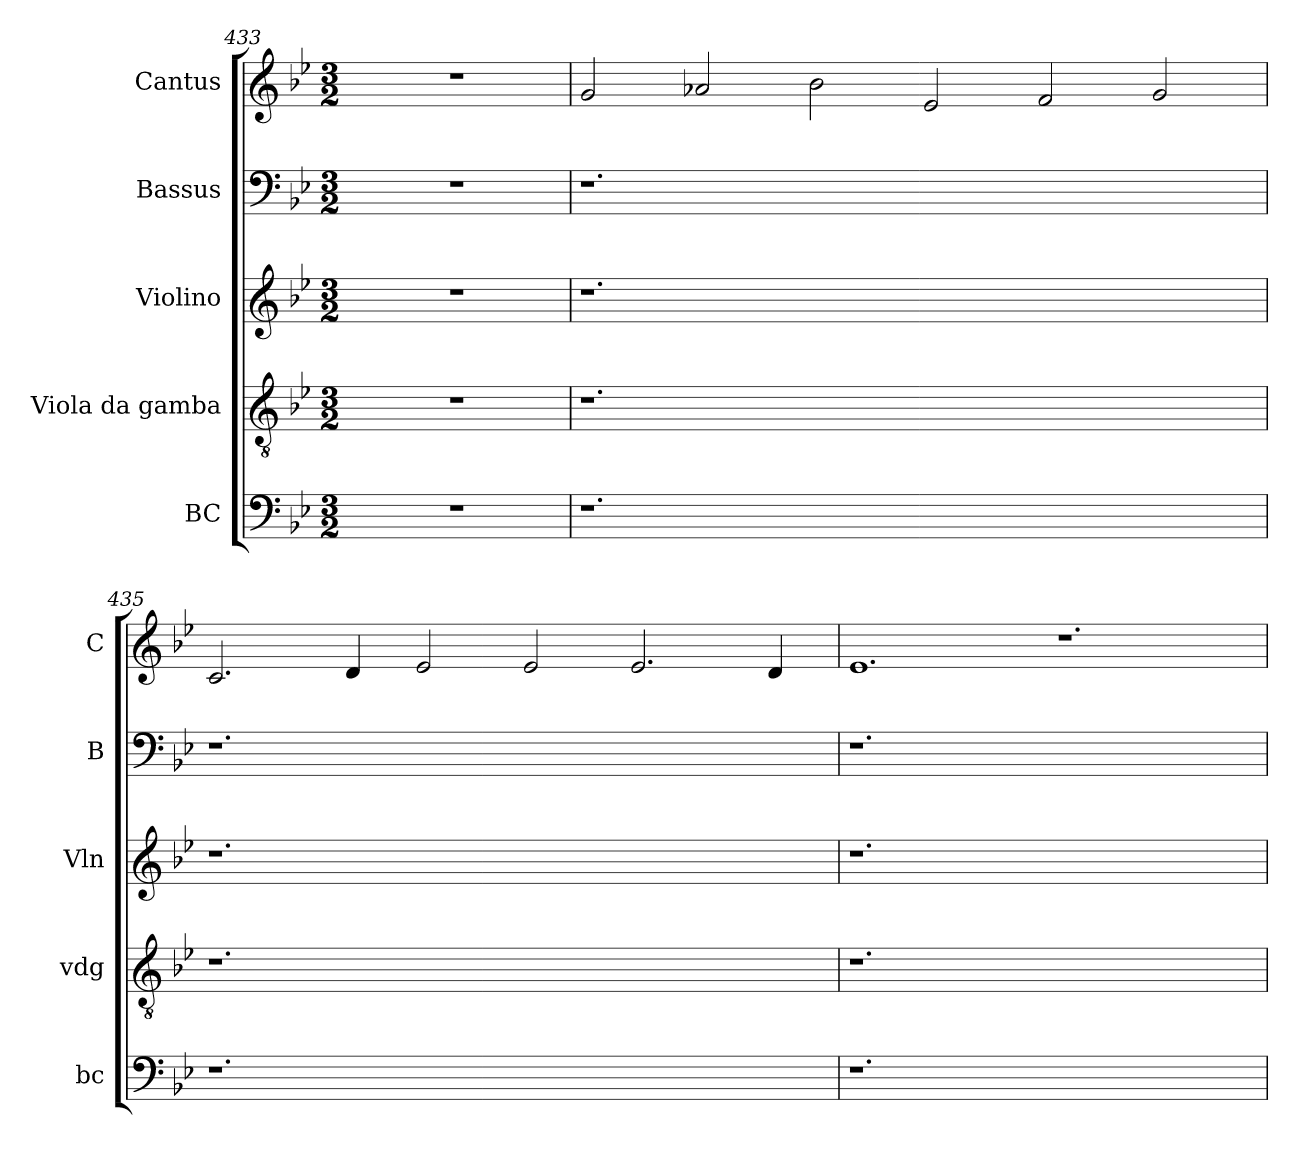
**kern	**kern	**kern	**kern	**kern
*part5	*part4	*part3	*part2	*part1
*staff5	*staff4	*staff3	*staff2	*staff1
*I"BC	*I"Viola da gamba	*I"Violino	*I"Bassus	*I"Cantus
*I'bc	*I'vdg	*I'Vln	*I'B	*I'C
*clefF4	*clefGv2	*clefG2	*clefF4	*clefG2
*k[b-e-]	*k[b-e-]	*k[b-e-]	*k[b-e-]	*k[b-e-]
*B-:	*B-:	*B-:	*B-:	*B-:
*M3/2	*M3/2	*M3/2	*M3/2	*M3/2
=433	=433	=433	=433	=433
1.r	1.r	1.r	1.r	1.r
=434	=434	=434	=434	=434
1.r	1.r	1.r	1.r	2g/
.	.	.	.	2a-X/
.	.	.	.	2b-\
1.ryy	1.ryy	1.ryy	1.ryy	2e-/
.	.	.	.	2f/
.	.	.	.	2g/
=435	=435	=435	=435	=435
1.r	1.r	1.r	1.r	2.c/
.	.	.	.	4d/
.	.	.	.	2e-/
1.ryy	1.ryy	1.ryy	1.ryy	2e-/
.	.	.	.	2.e-/
.	.	.	.	4d/
!!LO:LB:g=z
=436	=436	=436	=436	=436
1.r	1.r	1.r	1.r	1.e-
1.ryy	1.ryy	1.ryy	1.ryy	1.r
=	=	=	=	=
*-	*-	*-	*-	*-
